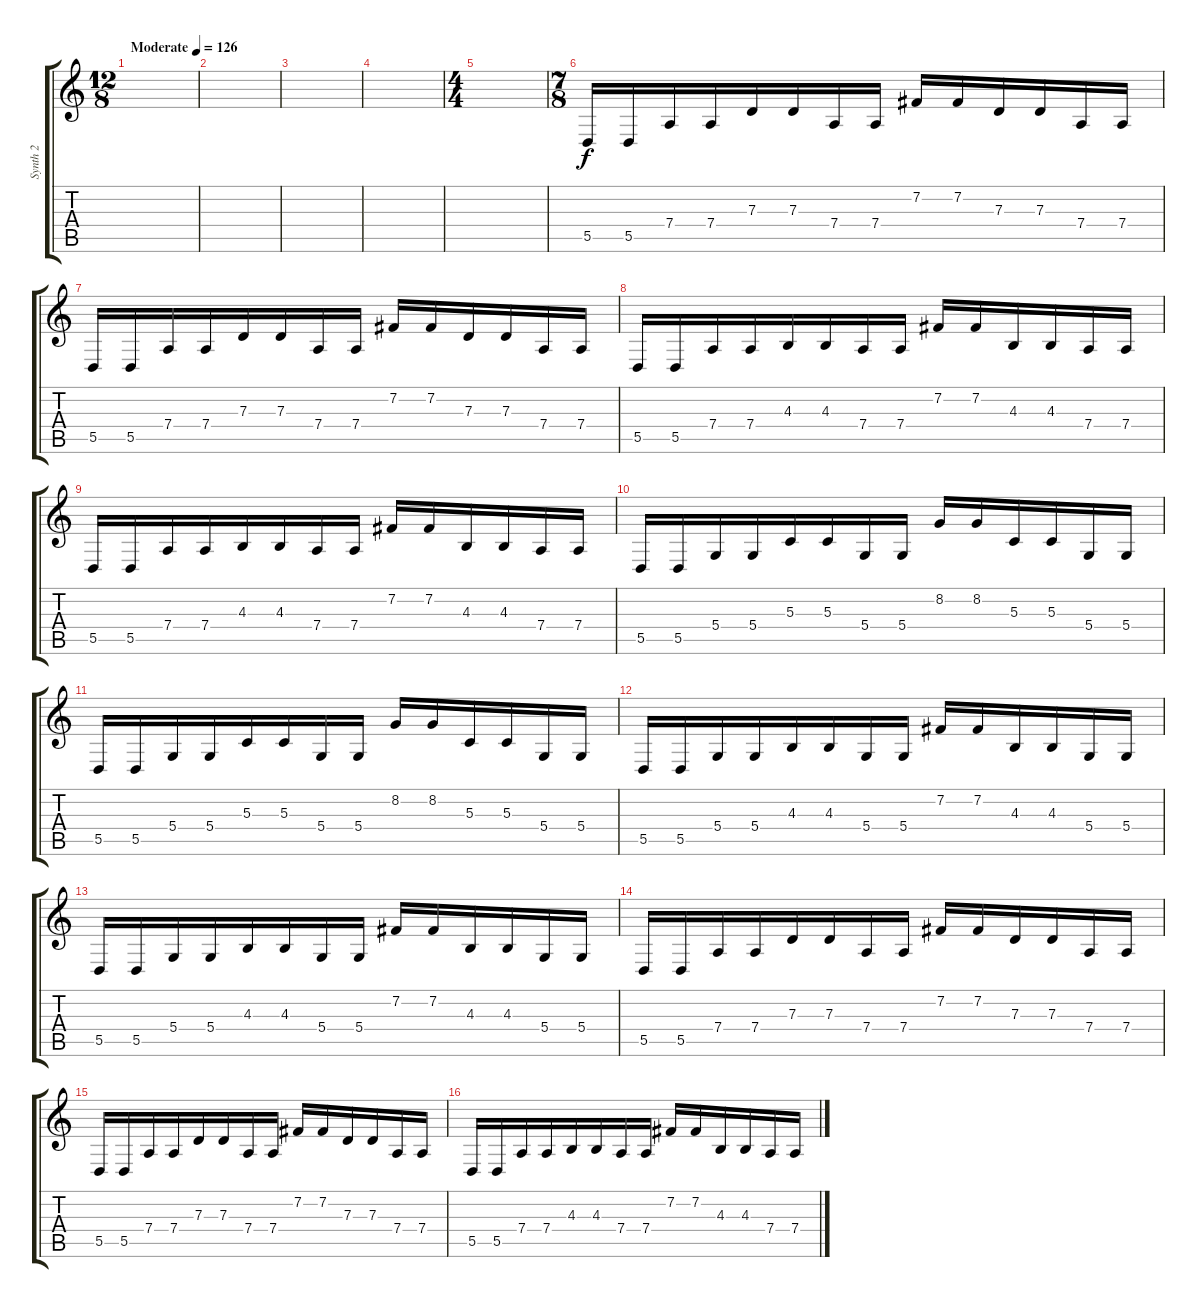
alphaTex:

\track ("Synth 2" "Synth 2") {instrument lead8bassandlead}
\staff {score tabs}
\tuning (E4 B3 G3 D3 A2 E2) {hide}
\ts (12 8)
\tempo (126 "Moderate")
\clef g2
\ks c
|
|
|
|
\ts (4 4)
|
\ts (7 8)
5.5.16 5.5.16 7.4.16 7.4.16 7.3.16 7.3.16 7.4.16 7.4.16 7.2.16 7.2.16 7.3.16 7.3.16 7.4.16 7.4.16 |
5.5.16 5.5.16 7.4.16 7.4.16 7.3.16 7.3.16 7.4.16 7.4.16 7.2.16 7.2.16 7.3.16 7.3.16 7.4.16 7.4.16 |
5.5.16 5.5.16 7.4.16 7.4.16 4.3.16 4.3.16 7.4.16 7.4.16 7.2.16 7.2.16 4.3.16 4.3.16 7.4.16 7.4.16 |
5.5.16 5.5.16 7.4.16 7.4.16 4.3.16 4.3.16 7.4.16 7.4.16 7.2.16 7.2.16 4.3.16 4.3.16 7.4.16 7.4.16 |
5.5.16 5.5.16 5.4.16 5.4.16 5.3.16 5.3.16 5.4.16 5.4.16 8.2.16 8.2.16 5.3.16 5.3.16 5.4.16 5.4.16 |
5.5.16 5.5.16 5.4.16 5.4.16 5.3.16 5.3.16 5.4.16 5.4.16 8.2.16 8.2.16 5.3.16 5.3.16 5.4.16 5.4.16 |
5.5.16 5.5.16 5.4.16 5.4.16 4.3.16 4.3.16 5.4.16 5.4.16 7.2.16 7.2.16 4.3.16 4.3.16 5.4.16 5.4.16 |
5.5.16 5.5.16 5.4.16 5.4.16 4.3.16 4.3.16 5.4.16 5.4.16 7.2.16 7.2.16 4.3.16 4.3.16 5.4.16 5.4.16 |
5.5.16 5.5.16 7.4.16 7.4.16 7.3.16 7.3.16 7.4.16 7.4.16 7.2.16 7.2.16 7.3.16 7.3.16 7.4.16 7.4.16 |
5.5.16 5.5.16 7.4.16 7.4.16 7.3.16 7.3.16 7.4.16 7.4.16 7.2.16 7.2.16 7.3.16 7.3.16 7.4.16 7.4.16 |
5.5.16 5.5.16 7.4.16 7.4.16 4.3.16 4.3.16 7.4.16 7.4.16 7.2.16 7.2.16 4.3.16 4.3.16 7.4.16 7.4.16
